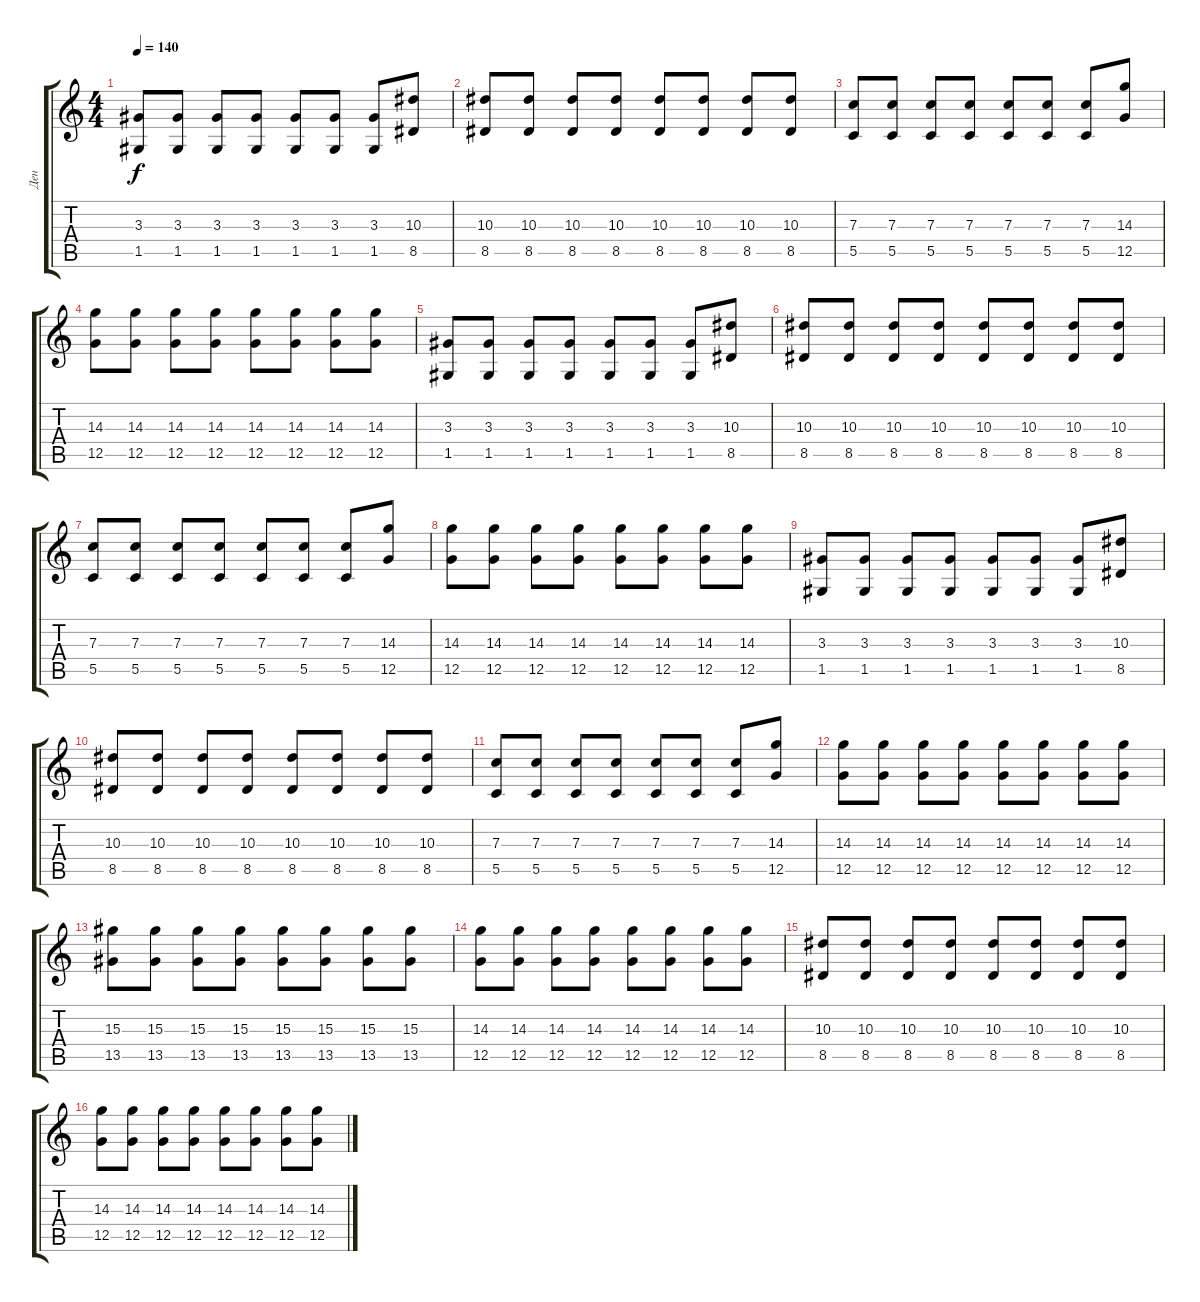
\track ("Ден" "Ден") {instrument overdrivenguitar}
\staff {score tabs}
\tuning (D4 A3 F3 C3 G2 C2) {hide}
\ts (4 4)
\tempo 140
\clef g2
\ks c
(3.3 1.5).8{dy f} (3.3 1.5).8 (3.3 1.5).8 (3.3 1.5).8 (3.3 1.5).8 (3.3 1.5).8 (3.3 1.5).8 (10.3 8.5).8 |
(10.3 8.5).8 (10.3 8.5).8 (10.3 8.5).8 (10.3 8.5).8 (10.3 8.5).8 (10.3 8.5).8 (10.3 8.5).8 (10.3 8.5).8 |
(7.3 5.5).8 (7.3 5.5).8 (7.3 5.5).8 (7.3 5.5).8 (7.3 5.5).8 (7.3 5.5).8 (7.3 5.5).8 (14.3 12.5).8 |
(14.3 12.5).8 (14.3 12.5).8 (14.3 12.5).8 (14.3 12.5).8 (14.3 12.5).8 (14.3 12.5).8 (14.3 12.5).8 (14.3 12.5).8 |
(3.3 1.5).8 (3.3 1.5).8 (3.3 1.5).8 (3.3 1.5).8 (3.3 1.5).8 (3.3 1.5).8 (3.3 1.5).8 (10.3 8.5).8 |
(10.3 8.5).8 (10.3 8.5).8 (10.3 8.5).8 (10.3 8.5).8 (10.3 8.5).8 (10.3 8.5).8 (10.3 8.5).8 (10.3 8.5).8 |
(7.3 5.5).8 (7.3 5.5).8 (7.3 5.5).8 (7.3 5.5).8 (7.3 5.5).8 (7.3 5.5).8 (7.3 5.5).8 (14.3 12.5).8 |
(14.3 12.5).8 (14.3 12.5).8 (14.3 12.5).8 (14.3 12.5).8 (14.3 12.5).8 (14.3 12.5).8 (14.3 12.5).8 (14.3 12.5).8 |
(3.3 1.5).8 (3.3 1.5).8 (3.3 1.5).8 (3.3 1.5).8 (3.3 1.5).8 (3.3 1.5).8 (3.3 1.5).8 (10.3 8.5).8 |
(10.3 8.5).8 (10.3 8.5).8 (10.3 8.5).8 (10.3 8.5).8 (10.3 8.5).8 (10.3 8.5).8 (10.3 8.5).8 (10.3 8.5).8 |
(7.3 5.5).8 (7.3 5.5).8 (7.3 5.5).8 (7.3 5.5).8 (7.3 5.5).8 (7.3 5.5).8 (7.3 5.5).8 (14.3 12.5).8 |
(14.3 12.5).8 (14.3 12.5).8 (14.3 12.5).8 (14.3 12.5).8 (14.3 12.5).8 (14.3 12.5).8 (14.3 12.5).8 (14.3 12.5).8 |
(15.3 13.5).8 (15.3 13.5).8 (15.3 13.5).8 (15.3 13.5).8 (15.3 13.5).8 (15.3 13.5).8 (15.3 13.5).8 (15.3 13.5).8 |
(14.3 12.5).8 (14.3 12.5).8 (14.3 12.5).8 (14.3 12.5).8 (14.3 12.5).8 (14.3 12.5).8 (14.3 12.5).8 (14.3 12.5).8 |
(10.3 8.5).8 (10.3 8.5).8 (10.3 8.5).8 (10.3 8.5).8 (10.3 8.5).8 (10.3 8.5).8 (10.3 8.5).8 (10.3 8.5).8 |
(14.3 12.5).8 (14.3 12.5).8 (14.3 12.5).8 (14.3 12.5).8 (14.3 12.5).8 (14.3 12.5).8 (14.3 12.5).8 (14.3 12.5).8
